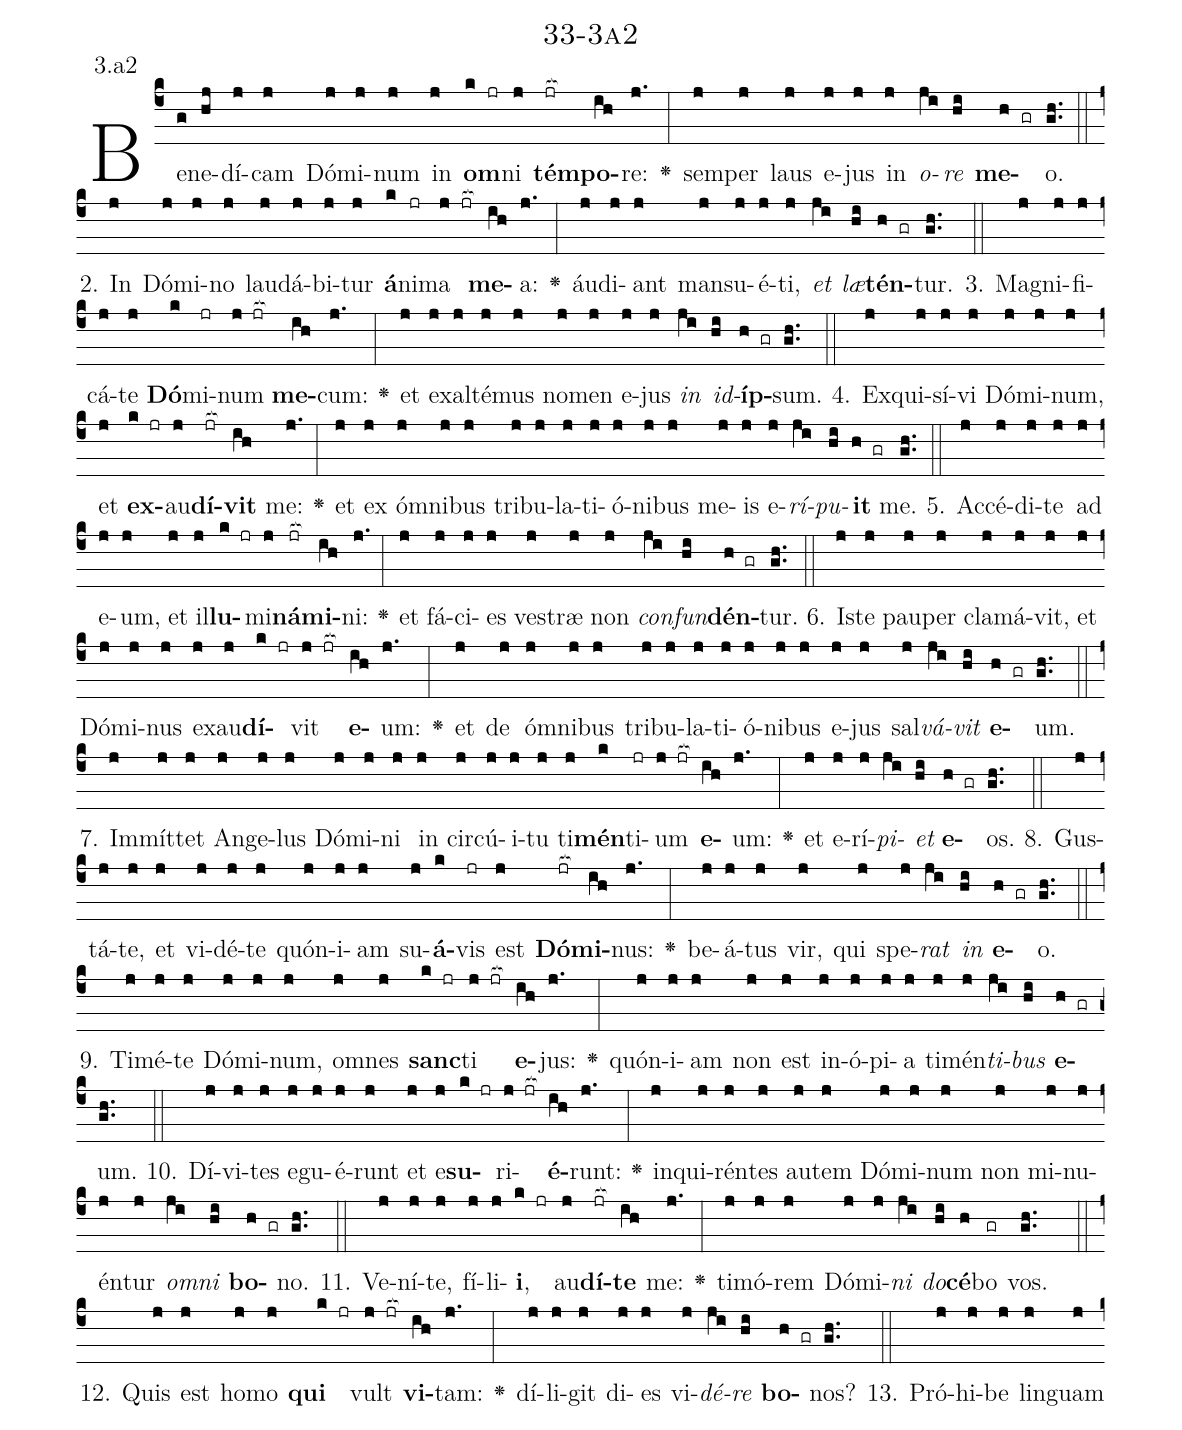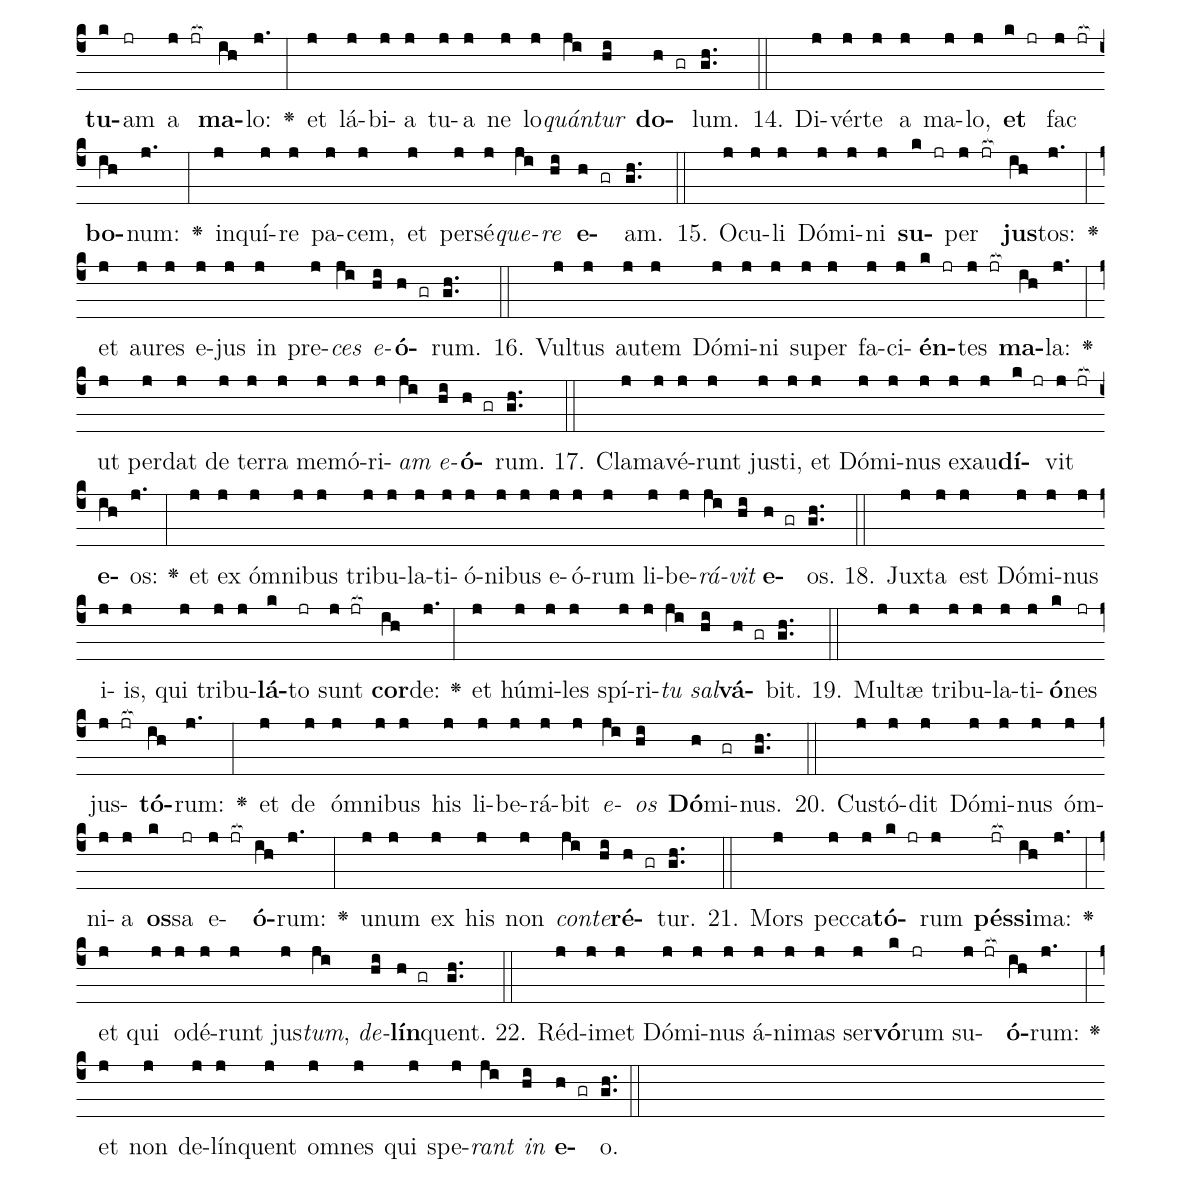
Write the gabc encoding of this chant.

name: 33-3a2;
annotation: 3.a2;
%%
(c4)Be(g)ne(hj)dí(j)cam(j) Dó(j)mi(j)num(j) in(j) <b>om</b>(k jr)ni(j) <b>tém</b>(jr[ocb:1{])<b>po</b>(ih[ocb:0}])re:(j.) <v>\greheightstar</v>(:) sem(j)per(j) laus(j) e(j)jus(j) in(j) <i>o</i>(ji)<i>re</i>(hi) <b>me</b>(h gr)o.(gh..) (::)
2. In(j) Dó(j)mi(j)no(j) lau(j)dá(j)bi(j)tur(j) <b>á</b>(k)ni(jr)ma(j jr[ocb:1{]) <b>me</b>(ih[ocb:0}])a:(j.) <v>\greheightstar</v>(:) áu(j)di(j)ant(j) man(j)su(j)é(j)ti,(j) <i>et</i>(ji) <i>læ</i>(hi)<b>tén</b>(h gr)tur.(gh..) (::)
3. Ma(j)gni(j)fi(j)cá(j)te(j) <b>Dó</b>(k)mi(jr)num(j jr[ocb:1{]) <b>me</b>(ih[ocb:0}])cum:(j.) <v>\greheightstar</v>(:) et(j) ex(j)al(j)té(j)mus(j) no(j)men(j) e(j)jus(j) <i>in</i>(ji) <i>id</i>(hi)<b>íp</b>(h gr)sum.(gh..) (::)
4. Ex(j)qui(j)sí(j)vi(j) Dó(j)mi(j)num,(j) et(j) <b>ex</b>(k jr)au(j)<b>dí</b>(jr[ocb:1{])<b>vit</b>(ih[ocb:0}]) me:(j.) <v>\greheightstar</v>(:) et(j) ex(j) óm(j)ni(j)bus(j) tri(j)bu(j)la(j)ti(j)ó(j)ni(j)bus(j) me(j)is(j) e(j)<i>rí</i>(ji)<i>pu</i>(hi)<b>it</b>(h gr) me.(gh..) (::)
5. Ac(j)cé(j)di(j)te(j) ad(j) e(j)um,(j) et(j) il(j)<b>lu</b>(k jr)mi(j)<b>ná</b>(jr[ocb:1{])<b>mi</b>(ih[ocb:0}])ni:(j.) <v>\greheightstar</v>(:) et(j) fá(j)ci(j)es(j) ves(j)træ(j) non(j) <i>con</i>(ji)<i>fun</i>(hi)<b>dén</b>(h gr)tur.(gh..) (::)
6. Is(j)te(j) pau(j)per(j) cla(j)má(j)vit,(j) et(j) Dó(j)mi(j)nus(j) ex(j)au(j)<b>dí</b>(k jr)vit(j jr[ocb:1{]) <b>e</b>(ih[ocb:0}])um:(j.) <v>\greheightstar</v>(:) et(j) de(j) óm(j)ni(j)bus(j) tri(j)bu(j)la(j)ti(j)ó(j)ni(j)bus(j) e(j)jus(j) sal(j)<i>vá</i>(ji)<i>vit</i>(hi) <b>e</b>(h gr)um.(gh..) (::)
7. Im(j)mít(j)tet(j) An(j)ge(j)lus(j) Dó(j)mi(j)ni(j) in(j) cir(j)cú(j)i(j)tu(j) ti(j)<b>mén</b>(k)ti(jr)um(j jr[ocb:1{]) <b>e</b>(ih[ocb:0}])um:(j.) <v>\greheightstar</v>(:) et(j) e(j)rí(j)<i>pi</i>(ji)<i>et</i>(hi) <b>e</b>(h gr)os.(gh..) (::)
8. Gus(j)tá(j)te,(j) et(j) vi(j)dé(j)te(j) quón(j)i(j)am(j) su(j)<b>á</b>(k)vis(jr) est(j) <b>Dó</b>(jr[ocb:1{])<b>mi</b>(ih[ocb:0}])nus:(j.) <v>\greheightstar</v>(:) be(j)á(j)tus(j) vir,(j) qui(j) spe(j)<i>rat</i>(ji) <i>in</i>(hi) <b>e</b>(h gr)o.(gh..) (::)
9. Ti(j)mé(j)te(j) Dó(j)mi(j)num,(j) om(j)nes(j) <b>sanc</b>(k jr)ti(j jr[ocb:1{]) <b>e</b>(ih[ocb:0}])jus:(j.) <v>\greheightstar</v>(:) quón(j)i(j)am(j) non(j) est(j) in(j)ó(j)pi(j)a(j) ti(j)mén(j)<i>ti</i>(ji)<i>bus</i>(hi) <b>e</b>(h gr)um.(gh..) (::)
10. Dí(j)vi(j)tes(j) e(j)gu(j)é(j)runt(j) et(j) e(j)<b>su</b>(k jr)ri(j jr[ocb:1{])<b>é</b>(ih[ocb:0}])runt:(j.) <v>\greheightstar</v>(:) in(j)qui(j)rén(j)tes(j) au(j)tem(j) Dó(j)mi(j)num(j) non(j) mi(j)nu(j)én(j)tur(j) <i>om</i>(ji)<i>ni</i>(hi) <b>bo</b>(h gr)no.(gh..) (::)
11. Ve(j)ní(j)te,(j) fí(j)li(j)<b>i</b>,(k jr) au(j)<b>dí</b>(jr[ocb:1{])<b>te</b>(ih[ocb:0}]) me:(j.) <v>\greheightstar</v>(:) ti(j)mó(j)rem(j) Dó(j)mi(j)<i>ni</i>(ji) <i>do</i>(hi)<b>cé</b>(h)bo(gr) vos.(gh..) (::)
12. Quis(j) est(j) ho(j)mo(j) <b>qui</b>(k jr) vult(j jr[ocb:1{]) <b>vi</b>(ih[ocb:0}])tam:(j.) <v>\greheightstar</v>(:) dí(j)li(j)git(j) di(j)es(j) vi(j)<i>dé</i>(ji)<i>re</i>(hi) <b>bo</b>(h gr)nos?(gh..) (::)
13. Pró(j)hi(j)be(j) lin(j)guam(j) <b>tu</b>(k)am(jr) a(j jr[ocb:1{]) <b>ma</b>(ih[ocb:0}])lo:(j.) <v>\greheightstar</v>(:) et(j) lá(j)bi(j)a(j) tu(j)a(j) ne(j) lo(j)<i>quán</i>(ji)<i>tur</i>(hi) <b>do</b>(h gr)lum.(gh..) (::)
14. Di(j)vér(j)te(j) a(j) ma(j)lo,(j) <b>et</b>(k jr) fac(j jr[ocb:1{]) <b>bo</b>(ih[ocb:0}])num:(j.) <v>\greheightstar</v>(:) in(j)quí(j)re(j) pa(j)cem,(j) et(j) per(j)sé(j)<i>que</i>(ji)<i>re</i>(hi) <b>e</b>(h gr)am.(gh..) (::)
15. O(j)cu(j)li(j) Dó(j)mi(j)ni(j) <b>su</b>(k jr)per(j jr[ocb:1{]) <b>jus</b>(ih[ocb:0}])tos:(j.) <v>\greheightstar</v>(:) et(j) au(j)res(j) e(j)jus(j) in(j) pre(j)<i>ces</i>(ji) <i>e</i>(hi)<b>ó</b>(h gr)rum.(gh..) (::)
16. Vul(j)tus(j) au(j)tem(j) Dó(j)mi(j)ni(j) su(j)per(j) fa(j)ci(j)<b>én</b>(k jr)tes(j jr[ocb:1{]) <b>ma</b>(ih[ocb:0}])la:(j.) <v>\greheightstar</v>(:) ut(j) per(j)dat(j) de(j) ter(j)ra(j) me(j)mó(j)ri(j)<i>am</i>(ji) <i>e</i>(hi)<b>ó</b>(h gr)rum.(gh..) (::)
17. Cla(j)ma(j)vé(j)runt(j) jus(j)ti,(j) et(j) Dó(j)mi(j)nus(j) ex(j)au(j)<b>dí</b>(k jr)vit(j jr[ocb:1{]) <b>e</b>(ih[ocb:0}])os:(j.) <v>\greheightstar</v>(:) et(j) ex(j) óm(j)ni(j)bus(j) tri(j)bu(j)la(j)ti(j)ó(j)ni(j)bus(j) e(j)ó(j)rum(j) li(j)be(j)<i>rá</i>(ji)<i>vit</i>(hi) <b>e</b>(h gr)os.(gh..) (::)
18. Jux(j)ta(j) est(j) Dó(j)mi(j)nus(j) i(j)is,(j) qui(j) tri(j)bu(j)<b>lá</b>(k)to(jr) sunt(j jr[ocb:1{]) <b>cor</b>(ih[ocb:0}])de:(j.) <v>\greheightstar</v>(:) et(j) hú(j)mi(j)les(j) spí(j)ri(j)<i>tu</i>(ji) <i>sal</i>(hi)<b>vá</b>(h gr)bit.(gh..) (::)
19. Mul(j)tæ(j) tri(j)bu(j)la(j)ti(j)<b>ó</b>(k)nes(jr) jus(j jr[ocb:1{])<b>tó</b>(ih[ocb:0}])rum:(j.) <v>\greheightstar</v>(:) et(j) de(j) óm(j)ni(j)bus(j) his(j) li(j)be(j)rá(j)bit(j) <i>e</i>(ji)<i>os</i>(hi) <b>Dó</b>(h)mi(gr)nus.(gh..) (::)
20. Cus(j)tó(j)dit(j) Dó(j)mi(j)nus(j) óm(j)ni(j)a(j) <b>os</b>(k)sa(jr) e(j jr[ocb:1{])<b>ó</b>(ih[ocb:0}])rum:(j.) <v>\greheightstar</v>(:) u(j)num(j) ex(j) his(j) non(j) <i>con</i>(ji)<i>te</i>(hi)<b>ré</b>(h gr)tur.(gh..) (::)
21. Mors(j) pec(j)ca(j)<b>tó</b>(k jr)rum(j) <b>pés</b>(jr[ocb:1{])<b>si</b>(ih[ocb:0}])ma:(j.) <v>\greheightstar</v>(:) et(j) qui(j) o(j)dé(j)runt(j) jus(j)<i>tum</i>,(ji) <i>de</i>(hi)<b>lín</b>(h gr)quent.(gh..) (::)
22. Réd(j)i(j)met(j) Dó(j)mi(j)nus(j) á(j)ni(j)mas(j) ser(j)<b>vó</b>(k)rum(jr) su(j jr[ocb:1{])<b>ó</b>(ih[ocb:0}])rum:(j.) <v>\greheightstar</v>(:) et(j) non(j) de(j)lín(j)quent(j) om(j)nes(j) qui(j) spe(j)<i>rant</i>(ji) <i>in</i>(hi) <b>e</b>(h gr)o.(gh..) (::)
